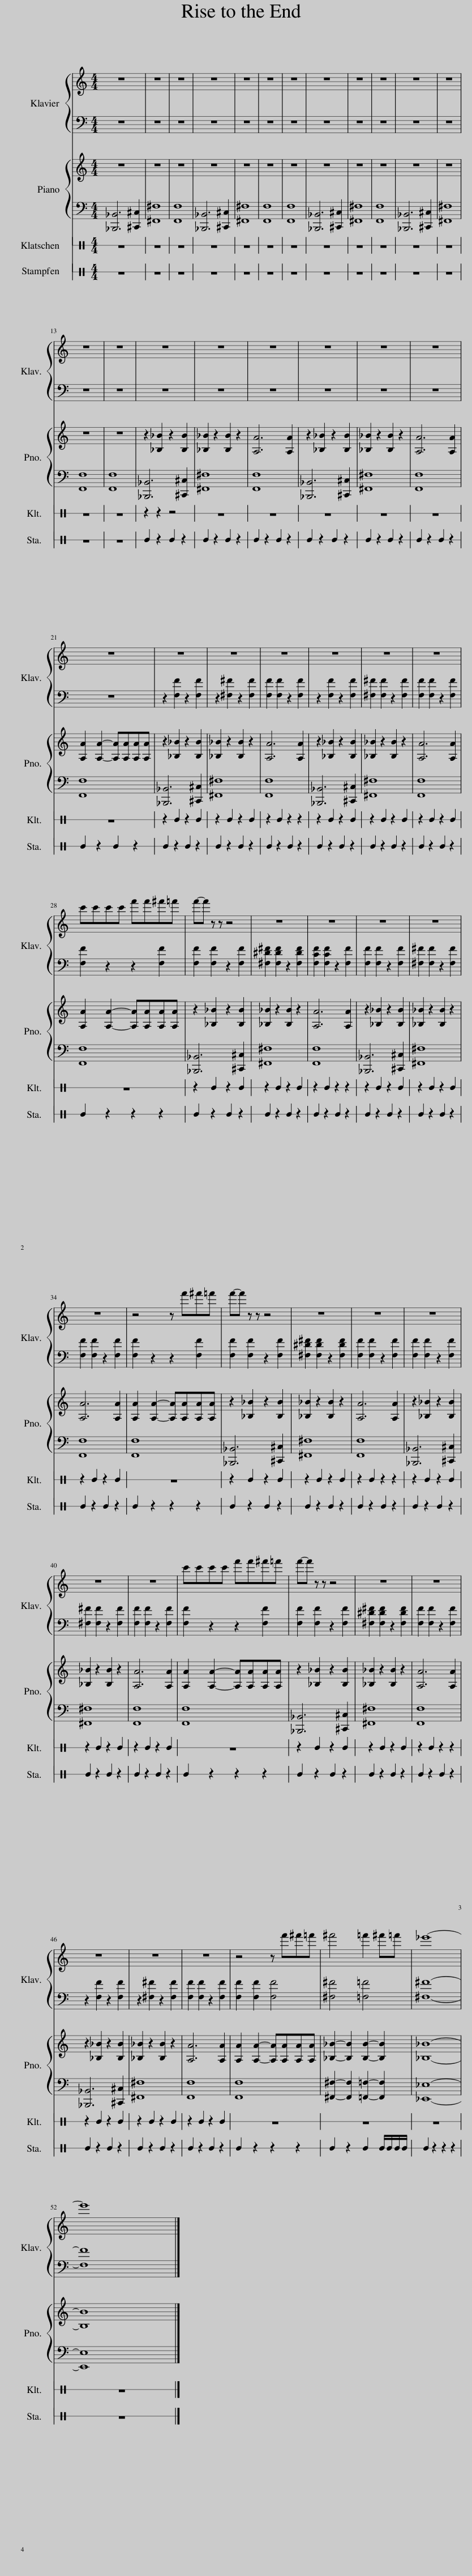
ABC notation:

X:1
%%score { 1 | 2 } { 3 | 4 } 5 6
L:1/8
M:4/4
I:linebreak $
K:C
V:1 treble
V:2 bass
V:3 treble
V:4 bass
V:5 perc stafflines=1
K:none
V:6 perc stafflines=1
K:none
V:1
 z8 | z8 | z8 | z8 | z8 | %5
 z8 | z8 | z8 | z8 | z8 | %10
 z8 | z8 |$ z8 | z8 | z8 | %15
 z8 | z8 | z8 | z8 | z8 |$ %20
 z8 | z8 | z8 | z8 | z8 | %25
 z8 | z8 |$ c'c'c'c' f'f'^f'=f' | f'-f' z z z4 | z8 | %30
 z8 | z8 | z8 |$ z8 | z4 z f'^f'=f' | %35
 f'-f' z z z4 | z8 | z8 | z8 |$ z8 | %40
 z8 | c'c'c'c' f'f'^f'=f' | f'-f' z z z4 | z8 | z8 |$ %45
 z8 | z8 | z8 | z4 z f'^f'=f' | ^f'4 =f'2 ^f'=f' | %50
 _e'8- |$ e'8 |] %52
V:2
 z8 | z8 | z8 | z8 | z8 | %5
 z8 | z8 | z8 | z8 | z8 | %10
 z8 | z8 |$ z8 | z8 | z8 | %15
 z8 | z8 | z8 | z8 | z8 |$ %20
 z8 | z2 [F,F]2 z2 [F,F]2 | z2 [^F,^F]2 z2 [F,F]2 | [F,F]2 [F,F]2 z2 [F,F]2 | z2 [F,F]2 z2 [F,F]2 | %25
 [^F,^F]2 [F,F]2 z2 [F,F]2 | [F,F]2 [F,F]2 z2 [F,F]2 |$ [F,F]2 z2 z2 [F,F]2 | [F,F]2 [F,F]2 z2 [F,F]2 | [^F,^D^F]2 [F,DF]2 z2 [F,DF]2 | %30
 [F,CF]2 [F,CF]2 z2 [F,F]2 | [F,F]2 [F,F]2 z2 [F,F]2 | [^F,^F]2 [F,F]2 z2 [F,F]2 |$ [F,F]2 [F,F]2 z2 [F,F]2 | [F,F]2 z2 z2 [F,F]2 | %35
 [F,F]2 [F,F]2 z2 [F,F]2 | [^F,^D^F]2 [F,DF]2 z2 [F,DF]2 | [F,F]2 [F,F]2 z2 [F,F]2 | [F,F]2 [F,F]2 z2 [F,F]2 |$ [^F,^F]2 [F,F]2 z2 [F,F]2 | %40
 [F,F]2 [F,F]2 z2 [F,F]2 | [F,F]2 z2 z2 [F,F]2 | [F,F]2 [F,F]2 z2 [F,F]2 | [^F,^D^F]2 [F,DF]2 z2 [F,DF]2 | [F,F]2 [F,F]2 z2 [F,F]2 |$ %45
 z2 [F,F]2 z2 [F,F]2 | z2 [^F,^F]2 z2 [F,F]2 | [F,F]2 [F,F]2 z2 [F,F]2 | [F,F]2 [F,F]2 [F,F]4 | [^F,^F]4 [=F,=F]4 | %50
 [^F,^F]8- |$ [F,F]8 |] %52
V:3
 z8 | z8 | z8 | z8 | z8 | %5
 z8 | z8 | z8 | z8 | z8 | %10
 z8 | z8 |$ z8 | z8 | z2 [_B,_B]2 z2 [B,B]2 | %15
 [_B,_B]2 z2 [B,B]2 z2 | [A,A]6 [A,A]2 | z2 [_B,_B]2 z2 [B,B]2 | [_B,_B]2 z2 [B,B]2 z2 | [A,A]6 [A,A]2 |$ %20
 [A,A]2 [A,A]2- [A,A][A,A][A,A][A,A] | z2 [_B,_B]2 z2 [B,B]2 | [_B,_B]2 z2 [B,B]2 z2 | [A,A]6 [A,A]2 | z2 [_B,_B]2 z2 [B,B]2 | %25
 [_B,_B]2 z2 [B,B]2 z2 | [A,A]6 [A,A]2 |$ [A,A]2 [A,A]2- [A,A][A,A][A,A][A,A] | z2 [_B,_B]2 z2 [B,B]2 | [_B,_B]2 z2 [B,B]2 z2 | %30
 [A,A]6 [A,A]2 | z2 [_B,_B]2 z2 [B,B]2 | [_B,_B]2 z2 [B,B]2 z2 |$ [A,A]6 [A,A]2 | [A,A]2 [A,A]2- [A,A][A,A][A,A][A,A] | %35
 z2 [_B,_B]2 z2 [B,B]2 | [_B,_B]2 z2 [B,B]2 z2 | [A,A]6 [A,A]2 | z2 [_B,_B]2 z2 [B,B]2 |$ [_B,_B]2 z2 [B,B]2 z2 | %40
 [A,A]6 [A,A]2 | [A,A]2 [A,A]2- [A,A][A,A][A,A][A,A] | z2 [_B,_B]2 z2 [B,B]2 | [_B,_B]2 z2 [B,B]2 z2 | [A,A]6 [A,A]2 |$ %45
 z2 [_B,_B]2 z2 [B,B]2 | [_B,_B]2 z2 [B,B]2 z2 | [A,A]6 [A,A]2 | [A,A]2 [A,A]2- [A,A][A,A][A,A][A,A] | [_B,_B]2- [B,B]2 [B,B]2- [B,B]2 | %50
 [_B,_B]8- |$ [B,B]8 |] %52
V:4
 [_B,,,_B,,]6 [^C,,^C,]2 | [^F,,^F,]8 | [F,,F,]8 | [_B,,,_B,,]6 [^C,,^C,]2 | [^F,,^F,]8 | %5
 [F,,F,]8 | [F,,F,]8 | [_B,,,_B,,]6 [^C,,^C,]2 | [^F,,^F,]8 | [F,,F,]8 | %10
 [_B,,,_B,,]6 [^C,,^C,]2 | [^F,,^F,]8 |$ [F,,F,]8 | [F,,F,]8 | [_B,,,_B,,]6 [^C,,^C,]2 | %15
 [^F,,^F,]8 | [F,,F,]8 | [_B,,,_B,,]6 [^C,,^C,]2 | [^F,,^F,]8 | [F,,F,]8 |$ %20
 [F,,F,]8 | [_B,,,_B,,]6 [^C,,^C,]2 | [^F,,^F,]8 | [F,,F,]8 | [_B,,,_B,,]6 [^C,,^C,]2 | %25
 [^F,,^F,]8 | [F,,F,]8 |$ [F,,F,]8 | [_B,,,_B,,]6 [^C,,^C,]2 | [^F,,^F,]8 | %30
 [F,,F,]8 | [_B,,,_B,,]6 [^C,,^C,]2 | [^F,,^F,]8 |$ [F,,F,]8 | [F,,F,]8 | %35
 [_B,,,_B,,]6 [^C,,^C,]2 | [^F,,^F,]8 | [F,,F,]8 | [_B,,,_B,,]6 [^C,,^C,]2 |$ [^F,,^F,]8 | %40
 [F,,F,]8 | [F,,F,]8 | [_B,,,_B,,]6 [^C,,^C,]2 | [^F,,^F,]8 | [F,,F,]8 |$ %45
 [_B,,,_B,,]6 [^C,,^C,]2 | [^F,,^F,]8 | [F,,F,]8 | [F,,F,]8 | [^F,,^F,]2- [F,,F,]2 [=F,,=F,]2- [F,,F,]2 | %50
 [_E,,_E,]8- |$ [E,,E,]8 |] %52
V:5
 z8 | z8 | z8 | z8 | z8 | %5
 z8 | z8 | z8 | z8 | z8 | %10
 z8 | z8 |$ z8 | z8 | z2 z2 z4 | %15
 z8 | z8 | z8 | z8 | z8 |$ %20
 z8 | z2 E2 z2 E2 | z2 E2 z2 E2 | z2 E2 z2 z2 | z2 E2 z2 E2 | %25
 z2 E2 z2 E2 | z2 E2 z2 E2 |$ z8 | z2 E2 z2 E2 | z2 E2 z2 E2 | %30
 z2 E2 z2 z2 | z2 E2 z2 E2 | z2 E2 z2 E2 |$ z2 E2 z2 E2 | z8 | %35
 z2 E2 z2 E2 | z2 E2 z2 E2 | z2 E2 z2 z2 | z2 E2 z2 E2 |$ z2 E2 z2 E2 | %40
 z2 E2 z2 E2 | z8 | z2 E2 z2 E2 | z2 E2 z2 E2 | z2 E2 z2 z2 |$ %45
 z2 E2 z2 E2 | z2 E2 z2 E2 | z2 E2 z2 E2 | z8 | z8 | %50
 z8 |$ z8 |] %52
V:6
 z8 | z8 | z8 | z8 | z8 | %5
 z8 | z8 | z8 | z8 | z8 | %10
 z8 | z8 |$ z8 | z8 | E2 z2 E2 z2 | %15
 E2 z2 E2 z2 | E2 z2 E2 z2 | E2 z2 E2 z2 | E2 z2 E2 z2 | E2 z2 E2 z2 |$ %20
 E2 z2 E2 z2 | E2 z2 E2 z2 | E2 z2 E2 z2 | E2 z2 E2 z2 | E2 z2 E2 z2 | %25
 E2 z2 E2 z2 | E2 z2 E2 z2 |$ E2 z2 z2 z2 | E2 z2 E2 z2 | E2 z2 E2 z2 | %30
 E2 z2 E2 z2 | E2 z2 E2 z2 | E2 z2 E2 z2 |$ E2 z2 E2 z2 | E2 z2 z2 z2 | %35
 E2 z2 E2 z2 | E2 z2 E2 z2 | E2 z2 E2 z2 | E2 z2 E2 z2 |$ E2 z2 E2 z2 | %40
 E2 z2 E2 z2 | E2 z2 z2 z2 | E2 z2 E2 z2 | E2 z2 E2 z2 | E2 z2 E2 z2 |$ %45
 E2 z2 E2 z2 | E2 z2 E2 z2 | E2 z2 E2 z2 | E2 z2 z2 z2 | E2 z2 E2 E/E/E/E/ | %50
 E2 z2 z2 z2 |$ z8 |] %52
